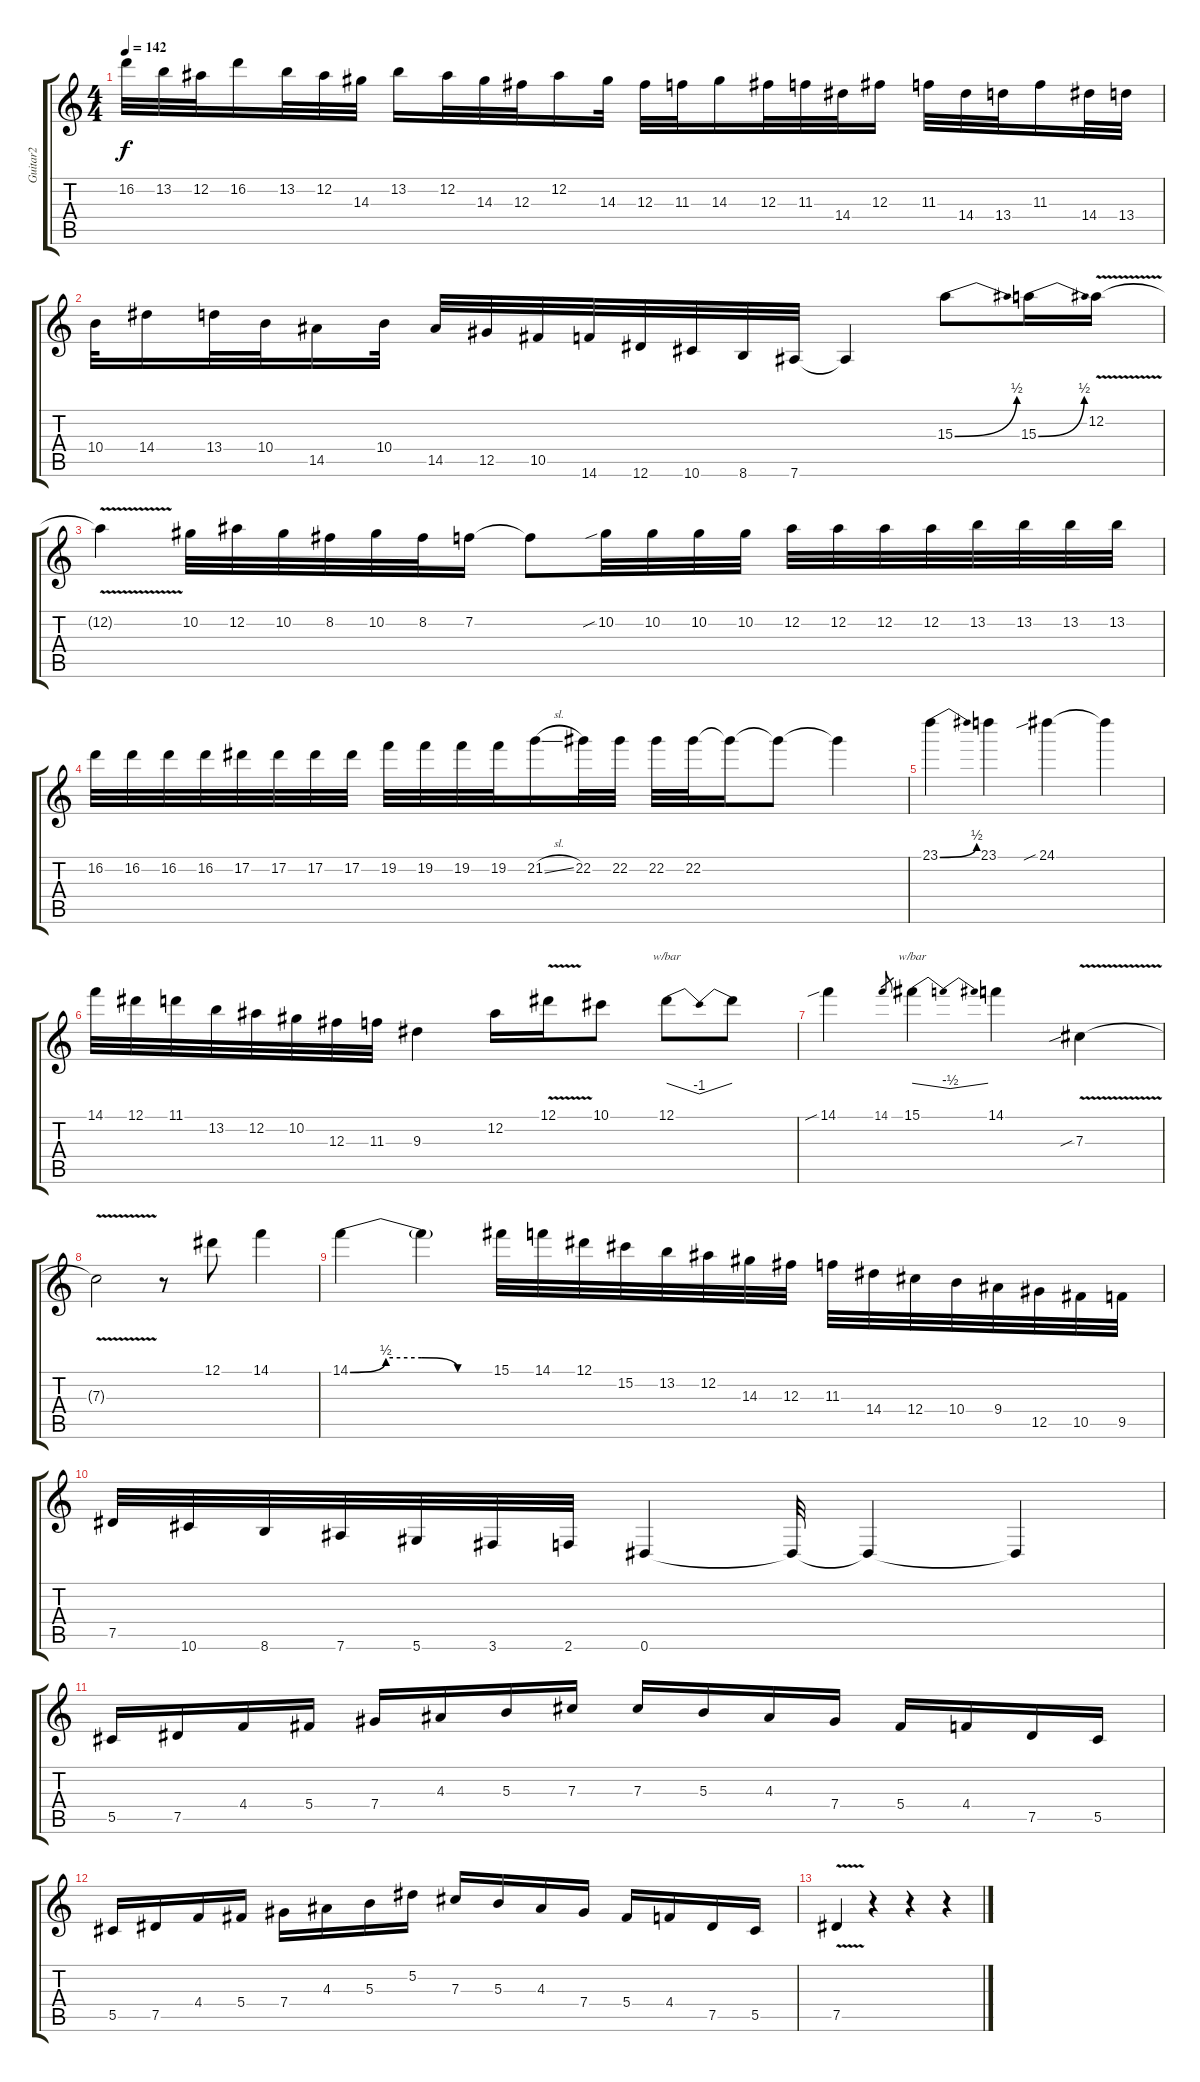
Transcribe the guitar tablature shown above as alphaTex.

\track ("Guitar2" "Guitar2") {instrument distortionguitar}
\staff {score tabs}
\tuning (Eb4 Bb3 Gb3 Db3 Ab2 Eb2) {hide}
\ts (4 4)
\tempo 142
\clef g2
\ks c
16.2.32{dy f} 13.2.32 12.2.32 16.2.16 13.2.32 12.2.32 14.3.32 13.2.16 12.2.32 14.3.32 12.3.32 12.2.16 14.3.32 12.3.32 11.3.32 14.3.16 12.3.32 11.3.32 14.4.32 12.3.16 11.3.32 14.4.32 13.4.32 11.3.16 14.4.32 13.4.32 |
10.4.32 14.4.16 13.4.32 10.4.32 14.5.16 10.4.32 14.5.32 12.5.32 10.5.32 14.6.32 12.6.32 10.6.32 8.6.32 7.6.32 7.6{t}.4 15.3{be (bend 0 0 60 2)}.8 15.3{be (bend 0 0 60 2)}.16 12.2{v}.16 |
12.2{t}.4 10.2.32 12.2.32 10.2.32 8.2.32 10.2.32 8.2.32 7.2.16 7.2{t}.8 10.2{sib}.32 10.2.32 10.2.32 10.2.32 12.2.32 12.2.32 12.2.32 12.2.32 13.2.32 13.2.32 13.2.32 13.2.32 |
16.2.32 16.2.32 16.2.32 16.2.32 17.2.32 17.2.32 17.2.32 17.2.32 19.2.32 19.2.32 19.2.32 19.2.32 21.2{sl}.16 22.2.32 22.2.32 22.2.32 22.2.32 22.2{t}.16 22.2{t}.8 22.2{t}.4 |
23.1{be (bend 0 0 60 2)}.4 23.1.4 24.1{sib}.4 24.1{t}.4 |
14.1.32 12.1.32 11.1.32 13.2.32 12.2.32 10.2.32 12.3.32 11.3.32 9.3.4 12.2.16 12.1{v}.16 10.1.8 12.1.8{tbe (dip default 0 0 30 -4 60 0)} 12.1{t}.8 |
14.1{sib}.4 14.1.8{gr} 15.1.4{tbe (dip default 0 0 30 -2 60 0)} 14.1.4 7.3{v sib}.4 |
7.3{t}.2 r.8 12.1.8 14.1.4 |
14.1{be (custom 0 0 15 2 30 2 45 0 60 0)}.4 14.1{t}.4 15.1.32 14.1.32 12.1.32 15.2.32 13.2.32 12.2.32 14.3.32 12.3.32 11.3.32 14.4.32 12.4.32 10.4.32 9.4.32 12.5.32 10.5.32 9.5.32 |
7.5.32 10.6.32 8.6.32 7.6.32 5.6.32 3.6.32 2.6.32 0.6.4 0.6{t}.32 0.6{t}.4 0.6{t}.4 |
5.5.16 7.5.16 4.4.16 5.4.16 7.4.16 4.3.16 5.3.16 7.3.16 7.3.16 5.3.16 4.3.16 7.4.16 5.4.16 4.4.16 7.5.16 5.5.16 |
5.5.16 7.5.16 4.4.16 5.4.16 7.4.16 4.3.16 5.3.16 5.2.16 7.3.16 5.3.16 4.3.16 7.4.16 5.4.16 4.4.16 7.5.16 5.5.16 |
7.5{v}.4 r.4 r.4 r.4
